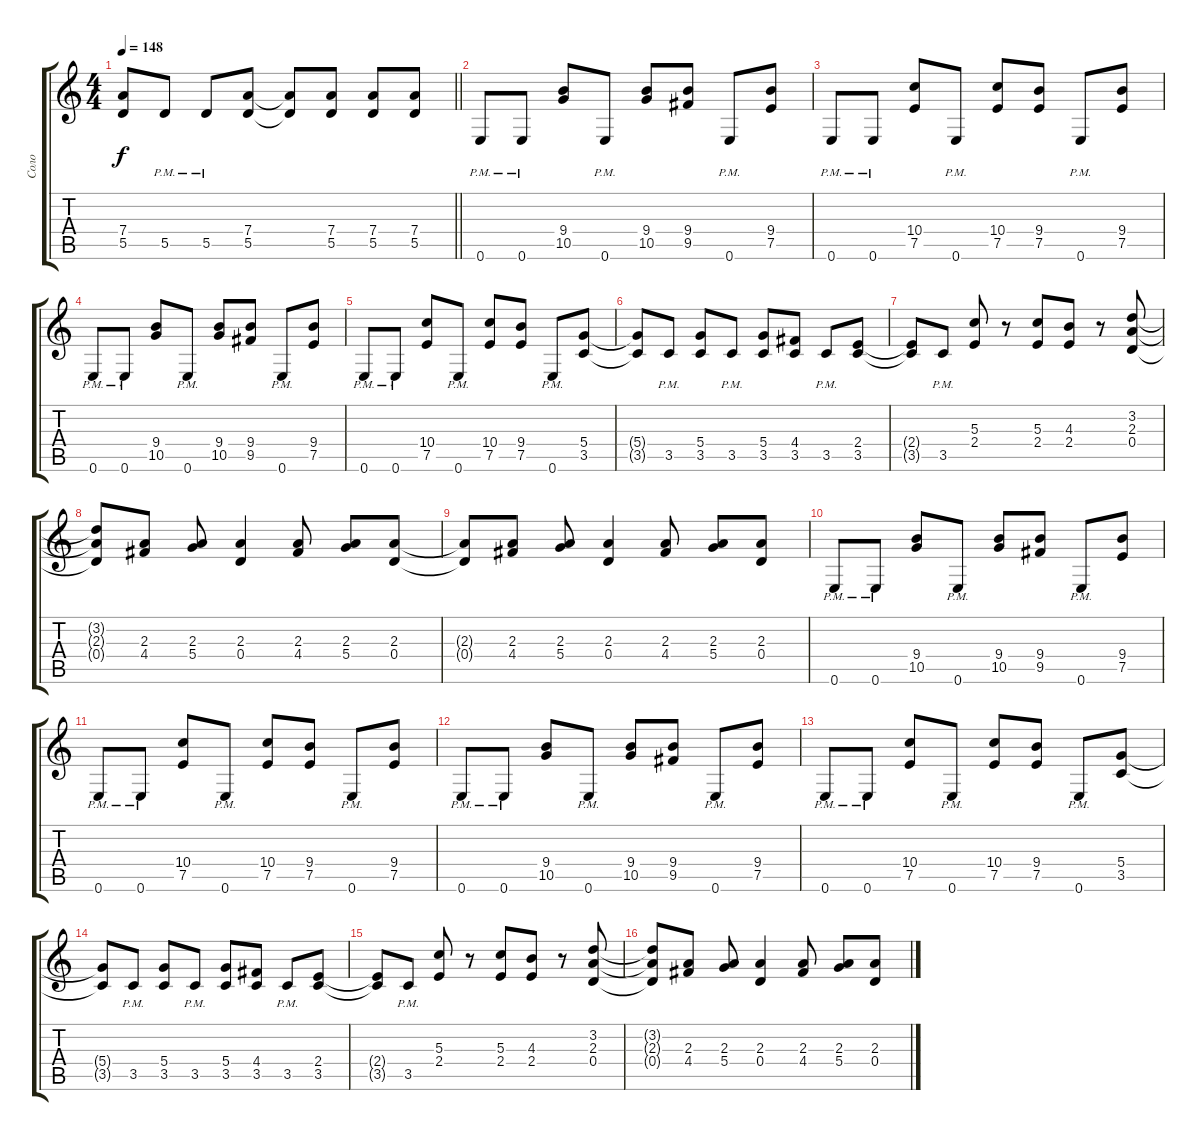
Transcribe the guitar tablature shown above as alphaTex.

\track ("Соло" "Соло") {instrument distortionguitar}
\staff {score tabs}
\tuning (E4 B3 G3 D3 A2 E2) {hide}
\ts (4 4)
\tempo 148
\clef g2
\barLineRight lightlight
\ks c
(7.4 5.5).8{dy f} 5.5{pm}.8 5.5{pm}.8 (7.4 5.5).8 (7.4{t} 5.5{t}).8 (7.4 5.5).8 (7.4 5.5).8 (7.4 5.5).8 |
0.6{pm}.8 0.6{pm}.8 (9.4 10.5).8 0.6{pm}.8 (9.4 10.5).8 (9.4 9.5).8 0.6{pm}.8 (9.4 7.5).8 |
0.6{pm}.8 0.6{pm}.8 (10.4 7.5).8 0.6{pm}.8 (10.4 7.5).8 (9.4 7.5).8 0.6{pm}.8 (9.4 7.5).8 |
0.6{pm}.8 0.6{pm}.8 (9.4 10.5).8 0.6{pm}.8 (9.4 10.5).8 (9.4 9.5).8 0.6{pm}.8 (9.4 7.5).8 |
0.6{pm}.8 0.6{pm}.8 (10.4 7.5).8 0.6{pm}.8 (10.4 7.5).8 (9.4 7.5).8 0.6{pm}.8 (5.4 3.5).8 |
(5.4{t} 3.5{t}).8 3.5{pm}.8 (5.4 3.5).8 3.5{pm}.8 (5.4 3.5).8 (4.4 3.5).8 3.5{pm}.8 (2.4 3.5).8 |
(2.4{t} 3.5{t}).8 3.5{pm}.8 (5.3 2.4).8 r.8 (5.3 2.4).8 (4.3 2.4).8 r.8 (3.2 2.3 0.4).8 |
(3.2{t} 2.3{t} 0.4{t}).8 (2.3 4.4).8 (2.3 5.4).8 (2.3 0.4).4 (2.3 4.4).8 (2.3 5.4).8 (2.3 0.4).8 |
(2.3{t} 0.4{t}).8 (2.3 4.4).8 (2.3 5.4).8 (2.3 0.4).4 (2.3 4.4).8 (2.3 5.4).8 (2.3 0.4).8 |
0.6{pm}.8 0.6{pm}.8 (9.4 10.5).8 0.6{pm}.8 (9.4 10.5).8 (9.4 9.5).8 0.6{pm}.8 (9.4 7.5).8 |
0.6{pm}.8 0.6{pm}.8 (10.4 7.5).8 0.6{pm}.8 (10.4 7.5).8 (9.4 7.5).8 0.6{pm}.8 (9.4 7.5).8 |
0.6{pm}.8 0.6{pm}.8 (9.4 10.5).8 0.6{pm}.8 (9.4 10.5).8 (9.4 9.5).8 0.6{pm}.8 (9.4 7.5).8 |
0.6{pm}.8 0.6{pm}.8 (10.4 7.5).8 0.6{pm}.8 (10.4 7.5).8 (9.4 7.5).8 0.6{pm}.8 (5.4 3.5).8 |
(5.4{t} 3.5{t}).8 3.5{pm}.8 (5.4 3.5).8 3.5{pm}.8 (5.4 3.5).8 (4.4 3.5).8 3.5{pm}.8 (2.4 3.5).8 |
(2.4{t} 3.5{t}).8 3.5{pm}.8 (5.3 2.4).8 r.8 (5.3 2.4).8 (4.3 2.4).8 r.8 (3.2 2.3 0.4).8 |
(3.2{t} 2.3{t} 0.4{t}).8 (2.3 4.4).8 (2.3 5.4).8 (2.3 0.4).4 (2.3 4.4).8 (2.3 5.4).8 (2.3 0.4).8
